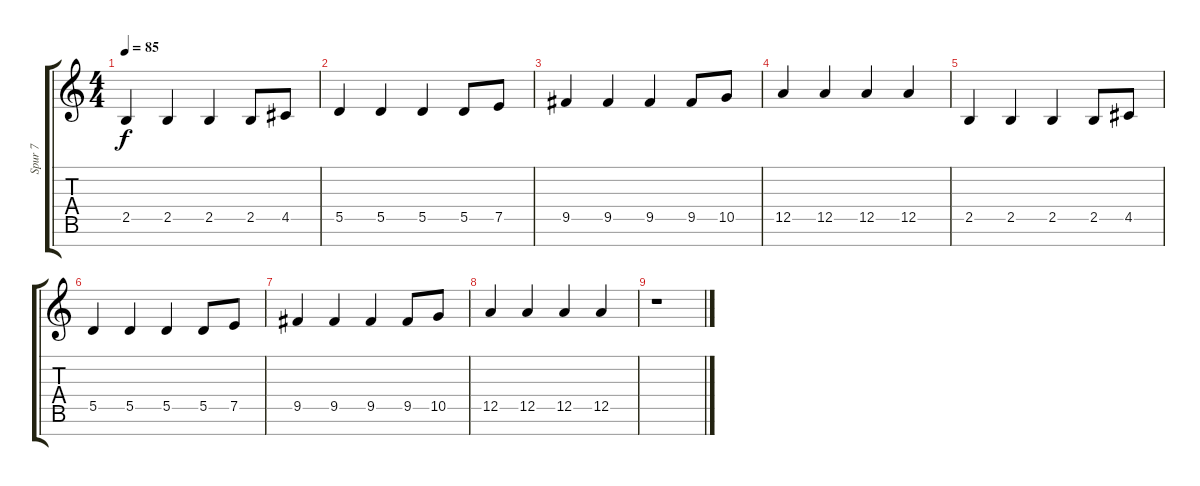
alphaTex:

\track ("Spur 7" "Spur 7") {instrument distortionguitar}
\staff {score tabs}
\tuning (E4 B3 G3 D3 A2 E2 B1) {hide}
\ts (4 4)
\tempo 85
\clef g2
\ks c
2.5.4{dy f} 2.5.4 2.5.4 2.5.8 4.5.8 |
5.5.4 5.5.4 5.5.4 5.5.8 7.5.8 |
9.5.4 9.5.4 9.5.4 9.5.8 10.5.8 |
12.5.4 12.5.4 12.5.4 12.5.4 |
2.5.4 2.5.4 2.5.4 2.5.8 4.5.8 |
5.5.4 5.5.4 5.5.4 5.5.8 7.5.8 |
9.5.4 9.5.4 9.5.4 9.5.8 10.5.8 |
12.5.4 12.5.4 12.5.4 12.5.4 |
r.1
